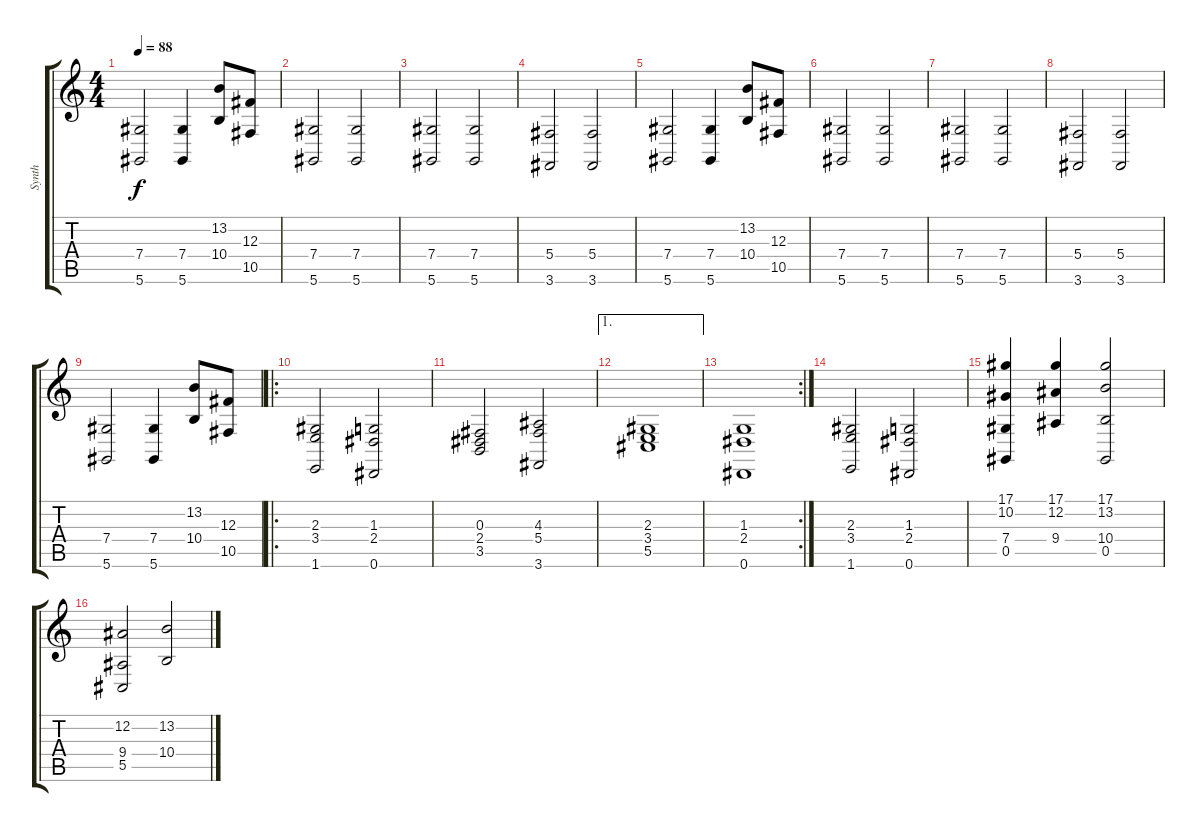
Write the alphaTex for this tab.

\track ("Synth" "Synth") {instrument synthstrings1}
\staff {score tabs}
\tuning (Eb4 Bb3 Gb3 Db3 Ab2 Eb2) {hide}
\ts (4 4)
\tempo 88
\clef g2
\ks c
(7.4 5.6).2{dy f} (7.4 5.6).4 (13.2 10.4).8 (12.3 10.5).8 |
(7.4 5.6).2 (7.4 5.6).2 |
(7.4 5.6).2 (7.4 5.6).2 |
(5.4 3.6).2 (5.4 3.6).2 |
(7.4 5.6).2 (7.4 5.6).4 (13.2 10.4).8 (12.3 10.5).8 |
(7.4 5.6).2 (7.4 5.6).2 |
(7.4 5.6).2 (7.4 5.6).2 |
(5.4 3.6).2 (5.4 3.6).2 |
(7.4 5.6).2 (7.4 5.6).4 (13.2 10.4).8 (12.3 10.5).8 |
\ro
(2.3 3.4 1.6).2 (1.3 2.4 0.6).2 |
(0.3 2.4 3.5).2 (4.3 5.4 3.6).2 |
\ae 1
(2.3 3.4 5.5).1 |
\rc 2
(1.3 2.4 0.6).1 |
(2.3 3.4 1.6).2 (1.3 2.4 0.6).2 |
(17.1 10.2 7.4 0.5).4 (17.1 12.2 9.4).4 (17.1 13.2 10.4 0.5).2 |
(12.2 9.4 5.5).2 (13.2 10.4).2
